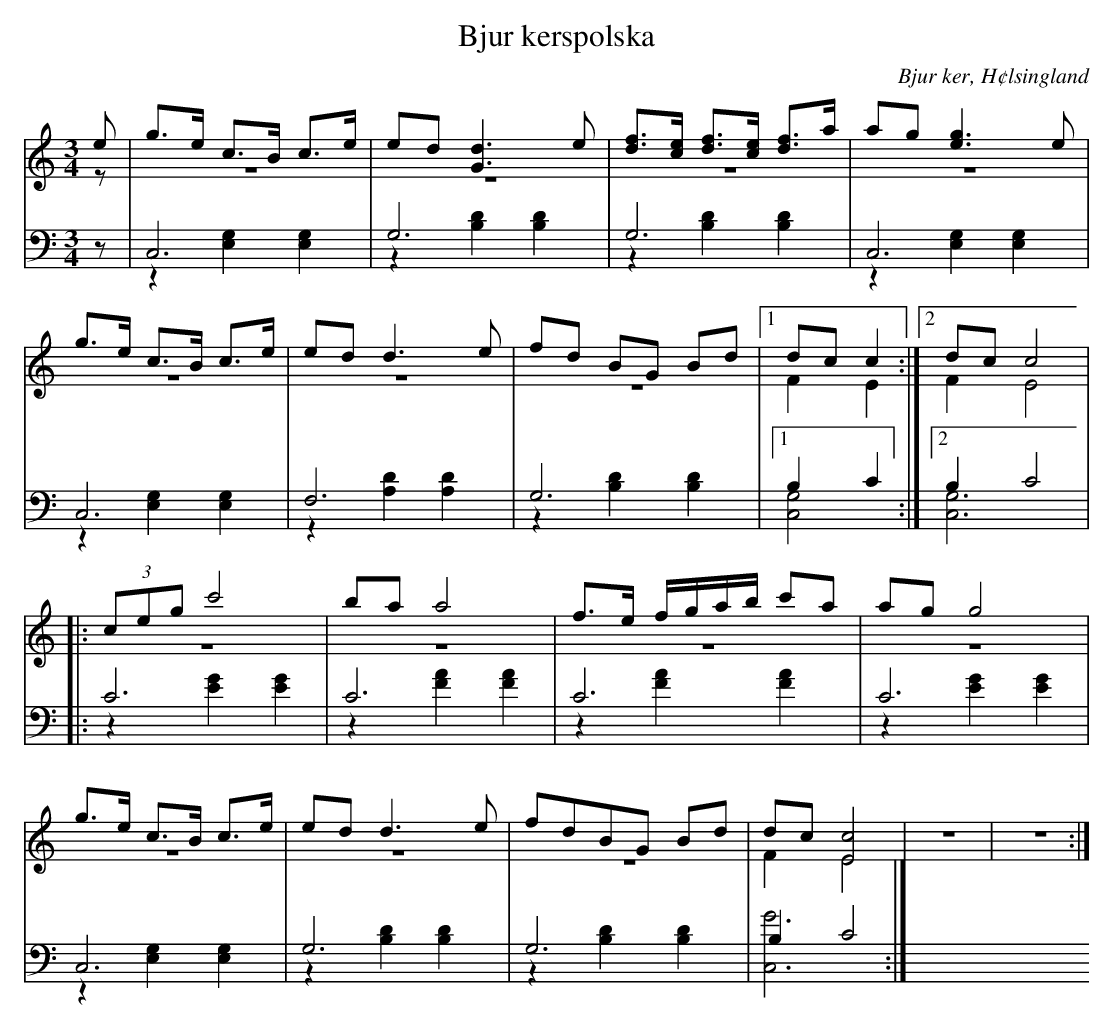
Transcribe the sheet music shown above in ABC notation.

X:1
T: Bjur kerspolska
O: Bjur ker, H¢lsingland
M: 3/4
L: 1/8
K: C
V:1
V:2 merge
V:3
V: 4 merge
V:1
e|g>e c>B c>e|ed [G3d3] e |[df]>[ce] [df]>[ce] [df]>a|ag [e3g3] e|
g>e c>B c>e|ed d3 e |fd BG Bd|1 dc c2:|2 dc c4|
|:(3ceg c'4|ba a4|f>e f/g/a/b/ c'a|ag g4|
g>e c>B c>e|ed d3 e|fdBG Bd|dc [E4c4]|z6|z6:|
V:2
z|z6|z6|z6|z6|
z6|z6|z6|1 F2 E2:|2 F2 E4|
|:z6|z6|z6|z6|
z6|z6|z6|F2 E4:|
V:3 clef=bass
z|C,6|G,6|G,6|C,6|
C,6|F,6|G,6|1 B,2 C2:|2 B,2 C4|
|:C6|C6|C6|C6|
C,6|G,6|G,6|B,2 C4:|
V:4  clef=bass
z|z2 [E,2G,2] [E,2G,2]|z2 [B,2D2] [B,2D2]|z2 [B,2D2] [B,2D2]|z2 [E,2G,2] [E,2G,2]|
z2 [E,2G,2] [E,2G,2]|z2 [A,2D2] [A,2D2] |z2 [B,2D2] [B,2D2]|1 [C,4G,4]:|2 [C,6G,6]|
|:z2 [E2G2] [E2G2]|z2 [F2A2] [F2A2]|z2 [F2A2] [F2A2]|z2 [E2G2] [E2G2]|
z2 [E,2G,2] [E,2G,2]|z2 [B,2D2] [B,2D2]|z2 [B,2D2] [B,2D2]|[C,6G6]:|
